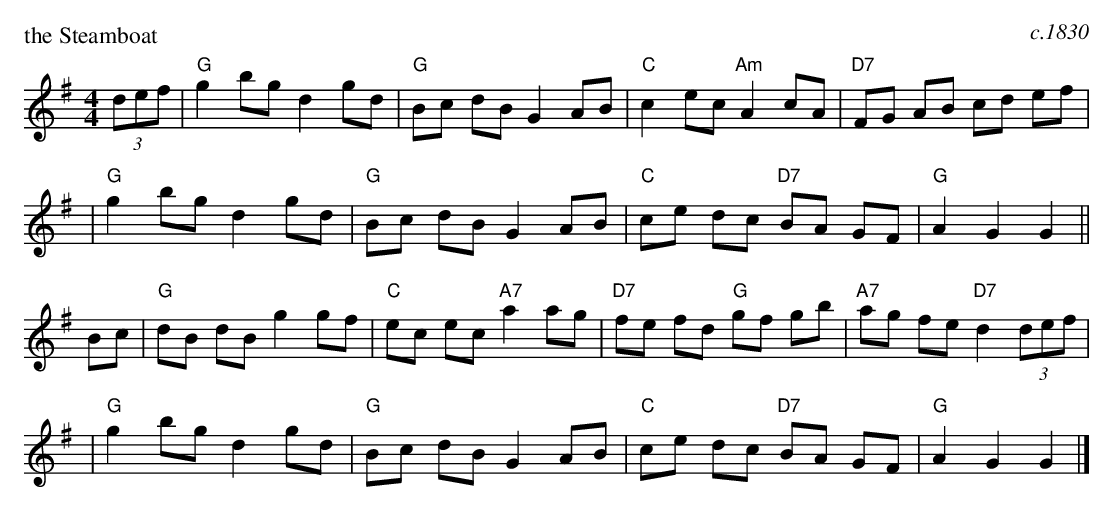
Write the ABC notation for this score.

X:1
P: the Steamboat
O: c.1830
M: 4/4
L: 1/8
K: G
(3def \
| "G"g2 bg d2 gd | "G"Bc dB G2 AB | "C"c2 ec "Am"A2 cA |"D7"FG AB cd ef |
| "G"g2 bg d2 gd | "G"Bc dB G2 AB | "C"ce dc "D7"BA GF | "G"A2 G2 G2 ||
Bc \
| "G"dB dB g2 gf | "C"ec ec "A7"a2 ag |"D7"fe fd  "G"gf gb |"A7"ag fe "D7"d2 (3def |
| "G"g2 bg d2 gd | "G"Bc dB     G2 AB | "C"ce dc "D7"BA GF | "G"A2 G2 G2 |]
